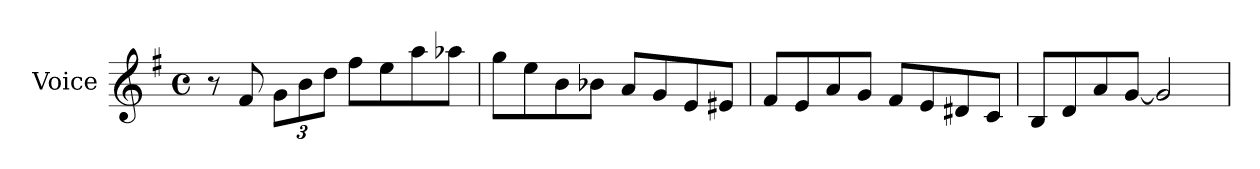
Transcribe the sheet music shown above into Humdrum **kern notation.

**kern
*part1
*staff1
*I"Voice
*I'Voice
*clefG2
*k[f#]
*M4/4
*met(c)
=1
8r
8f#/
12g\L
12b\
12dd\J
8ff#\L
8ee\
8aa\
8aa-X\J
=2
8gg\L
8ee\
8b\
8b-X\J
8a/L
8g/
8e/
8e#X/J
=3
8f#/L
8e/
8a/
8g/J
8f#/L
8e/
8d#X/
8c/J
=4
8B/L
8d/
8a/
[<8g/J
2g/]
=
*-
